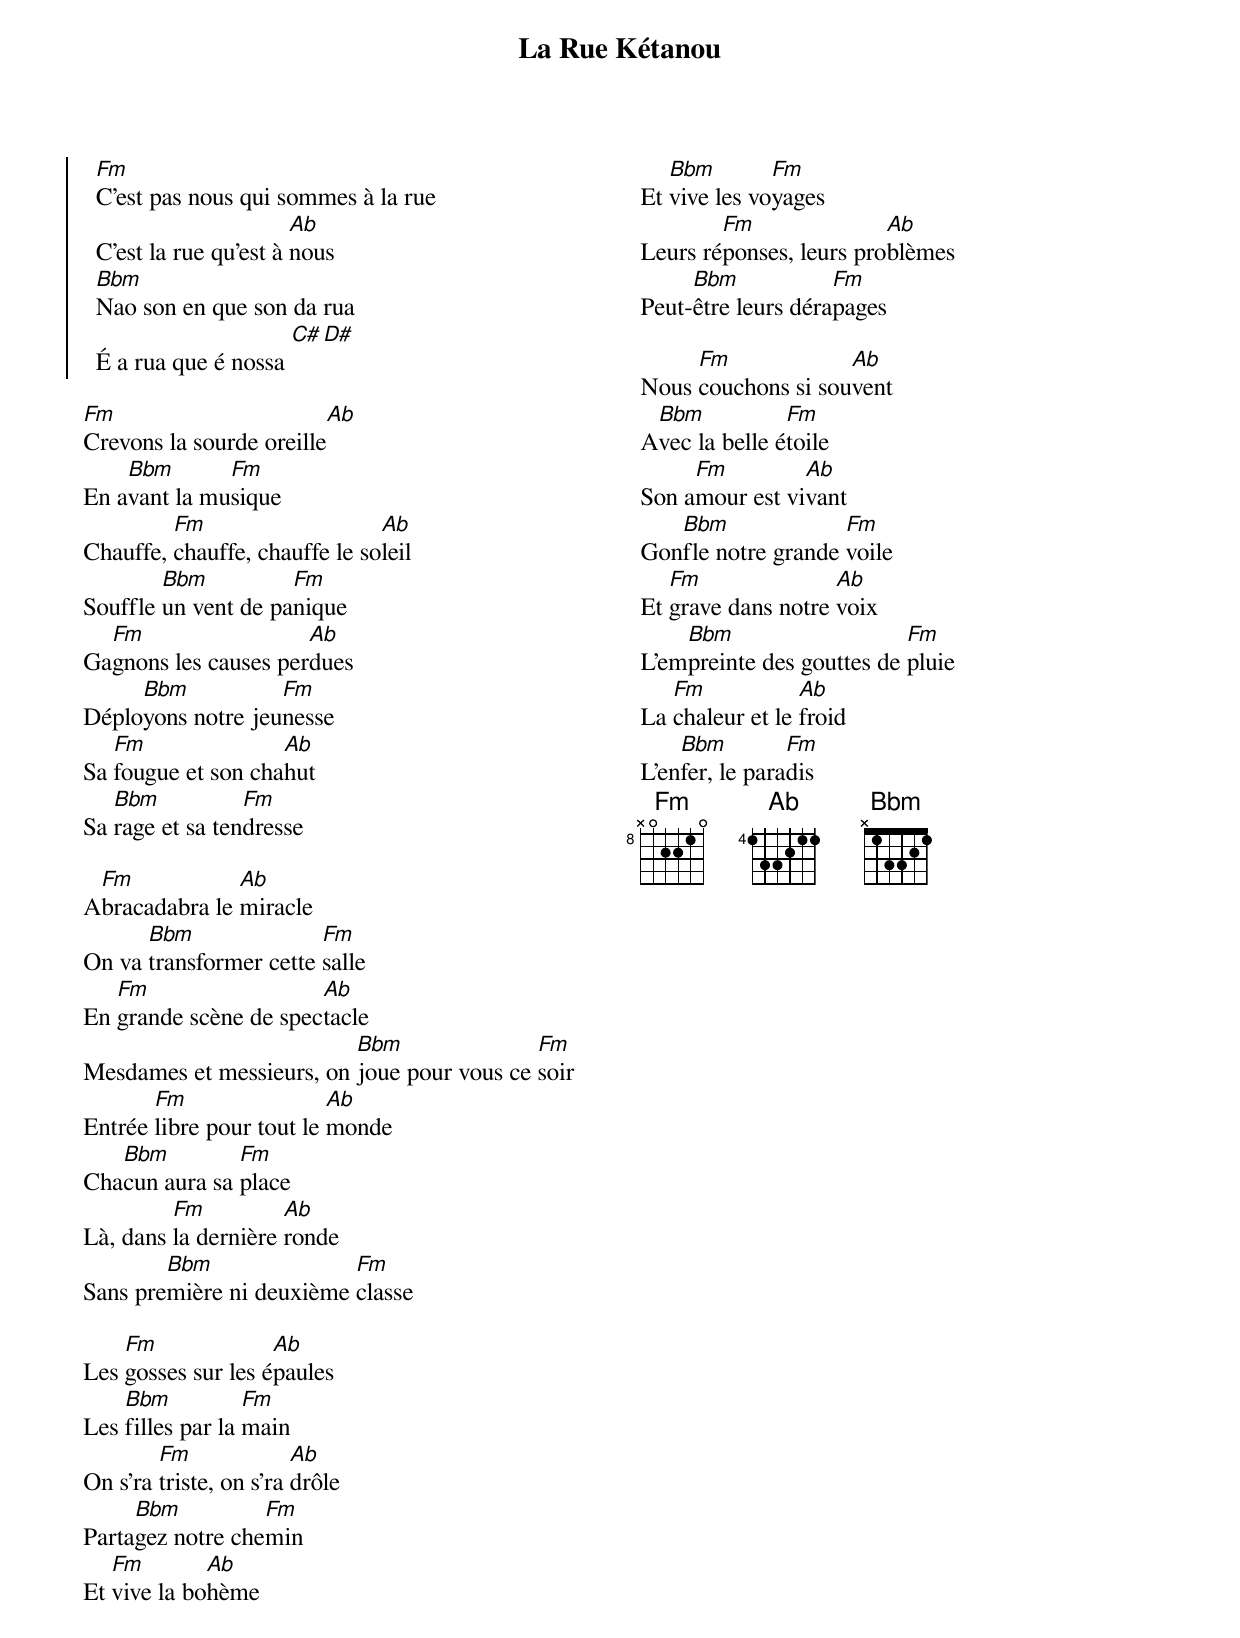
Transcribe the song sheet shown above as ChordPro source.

{title: La Rue Kétanou}
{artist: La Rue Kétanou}
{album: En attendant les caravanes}
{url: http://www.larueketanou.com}
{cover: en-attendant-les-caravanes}
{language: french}
{columns: 2}
{define: Fm base-fret 8 frets X 0 2 2 1 0}
{define: A& base-fret 4 frets 0 2 2 1 0 0}
{define: B&m base-fret 6 frets 0 2 2 0 0 0}
{define: C# base-fret 4 frets X 0 2 2 2 0}
{define: D# base-fret 6 frets X 0 2 2 2 0}

{start_of_chorus}
  [Fm]C'est pas nous qui sommes à la rue
  C'est la rue qu'est à [Ab]nous
  [Bbm]Nao son en que son da rua
  É a rua que é nossa [C# D#]
{end_of_chorus}

[Fm]Crevons la sourde oreille[Ab]
En a[Bbm]vant la mu[Fm]sique
Chauffe, [Fm]chauffe, chauffe le so[Ab]leil
Souffle [Bbm]un vent de pa[Fm]nique
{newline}
Ga[Fm]gnons les causes per[Ab]dues
Déplo[Bbm]yons notre jeu[Fm]nesse
Sa [Fm]fougue et son cha[Ab]hut
Sa [Bbm]rage et sa ten[Fm]dresse

A[Fm]bracadabra le [Ab]miracle
On va [Bbm]transformer cette [Fm]salle
En [Fm]grande scène de spec[Ab]tacle
Mesdames et messieurs, on [Bbm]joue pour vous ce [Fm]soir
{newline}
Entrée [Fm]libre pour tout le [Ab]monde
Cha[Bbm]cun aura sa [Fm]place
Là, dans [Fm]la dernière [Ab]ronde
Sans pre[Bbm]mière ni deuxième [Fm]classe

Les [Fm]gosses sur les é[Ab]paules
Les [Bbm]filles par la [Fm]main
On s'ra [Fm]triste, on s'ra [Ab]drôle
Parta[Bbm]gez notre che[Fm]min
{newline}
Et [Fm]vive la bo[Ab]hème
Et [Bbm]vive les vo[Fm]yages
Leurs ré[Fm]ponses, leurs pro[Ab]blèmes
Peut-[Bbm]être leurs déra[Fm]pages

Nous [Fm]couchons si sou[Ab]vent
A[Bbm]vec la belle é[Fm]toile
Son a[Fm]mour est vi[Ab]vant
Gon[Bbm]fle notre grande [Fm]voile
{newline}
Et [Fm]grave dans notre [Ab]voix
L'em[Bbm]preinte des gouttes de [Fm]pluie
La [Fm]chaleur et le [Ab]froid
L'en[Bbm]fer, le para[Fm]dis
